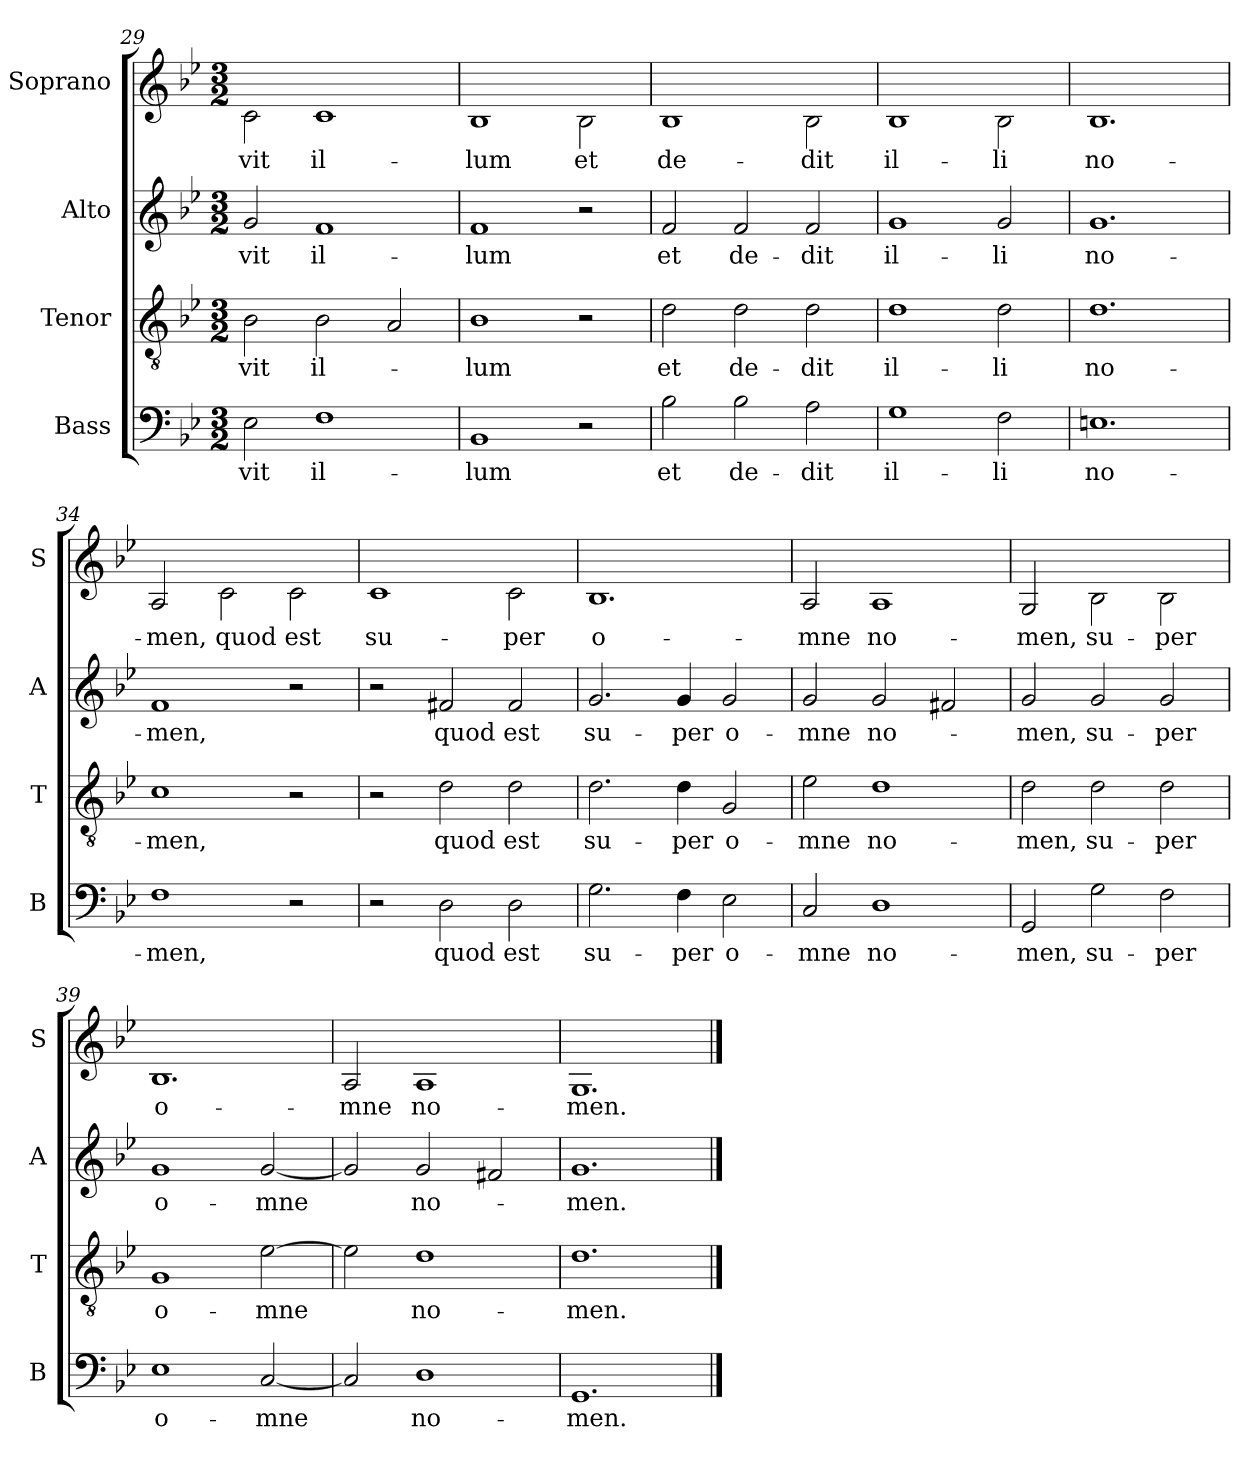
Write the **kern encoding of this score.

**kern	**text	**kern	**text	**kern	**text	**kern	**text
*part4	*part4	*part3	*part3	*part2	*part2	*part1	*part1
*staff4	*staff4	*staff3	*staff3	*staff2	*staff2	*staff1	*staff1
*I"Bass	*	*I"Tenor	*	*I"Alto	*	*I"Soprano	*
*I'B	*	*I'T	*	*I'A	*	*I'S	*
*clefF4	*	*clefGv2	*	*clefG2	*	*clefG2	*
*	*	*	*	*	*	*ITrd-7c-12	*
*k[b-e-]	*	*k[b-e-]	*	*k[b-e-]	*	*k[b-e-]	*
*g:	*	*g:	*	*g:	*	*g:	*
*M3/2	*	*M3/2	*	*M3/2	*	*M3/2	*
=29	=29	=29	=29	=29	=29	=29	=29
2E-\	-vit	2B-\	-vit	2g/	-vit	2cc\	-vit
1F	il-	2B-\	il-	1f	il-	1cc	il-
.	.	2A/	.	.	.	.	.
=30	=30	=30	=30	=30	=30	=30	=30
1BB-	-lum	1B-	-lum	1f	-lum	1b-	-lum
2r	.	2r	.	2r	.	2b-\	et
!!LO:LB:g=z
=31	=31	=31	=31	=31	=31	=31	=31
2B-\	et	2d\	et	2f/	et	1b-	de-
2B-\	de-	2d\	de-	2f/	de-	.	.
2A\	-dit	2d\	-dit	2f/	-dit	2b-\	-dit
=32	=32	=32	=32	=32	=32	=32	=32
1G	il-	1d	il-	1g	il-	1b-	il-
2F\	-li	2d\	-li	2g/	-li	2b-\	-li
=33	=33	=33	=33	=33	=33	=33	=33
1.En	no-	1.d	no-	1.g	no-	1.b-	no-
=34	=34	=34	=34	=34	=34	=34	=34
1F	-men,	1c	-men,	1f	-men,	2a/	-men,
.	.	.	.	.	.	2cc\	quod
2r	.	2r	.	2r	.	2cc\	est
=35	=35	=35	=35	=35	=35	=35	=35
2r	.	2r	.	2r	.	1cc	su-
2D\	quod	2d\	quod	2f#X/	quod	.	.
2D\	est	2d\	est	2f#/	est	2cc\	-per
=36	=36	=36	=36	=36	=36	=36	=36
2.G\	su-	2.d\	su-	2.g/	su-	1.b-	o-
4F\	-per	4d\	-per	4g/	-per	.	.
2E-\	o-	2G/	o-	2g/	o-	.	.
!!LO:LB:g=z
=37	=37	=37	=37	=37	=37	=37	=37
2C/	-mne	2e-\	-mne	2g/	-mne	2a/	-mne
1D	no-	1d	no-	2g/	no-	1a	no-
.	.	.	.	2f#X/	.	.	.
=38	=38	=38	=38	=38	=38	=38	=38
2GG/	men,	2d\	men,	2g/	men,	2g/	-men,
2G\	su-	2d\	su-	2g/	su-	2b-\	su-
2F\	-per	2d\	-per	2g/	-per	2b-\	-per
=39	=39	=39	=39	=39	=39	=39	=39
1E-	o-	1G	o-	1g	o-	1.b-	o-
[2C/	-mne	[2e-\	-mne	[2g/	-mne	.	.
=40	=40	=40	=40	=40	=40	=40	=40
2C/]	.	2e-\]	.	2g/]	.	2a/	-mne
1D	no-	1d	no-	2g/	no-	1a	no-
.	.	.	.	2f#X/	.	.	.
=41	=41	=41	=41	=41	=41	=41	=41
1.GG	-men.	1.d	-men.	1.g	-men.	1.g	-men.
==	==	==	==	==	==	==	==
*-	*-	*-	*-	*-	*-	*-	*-
